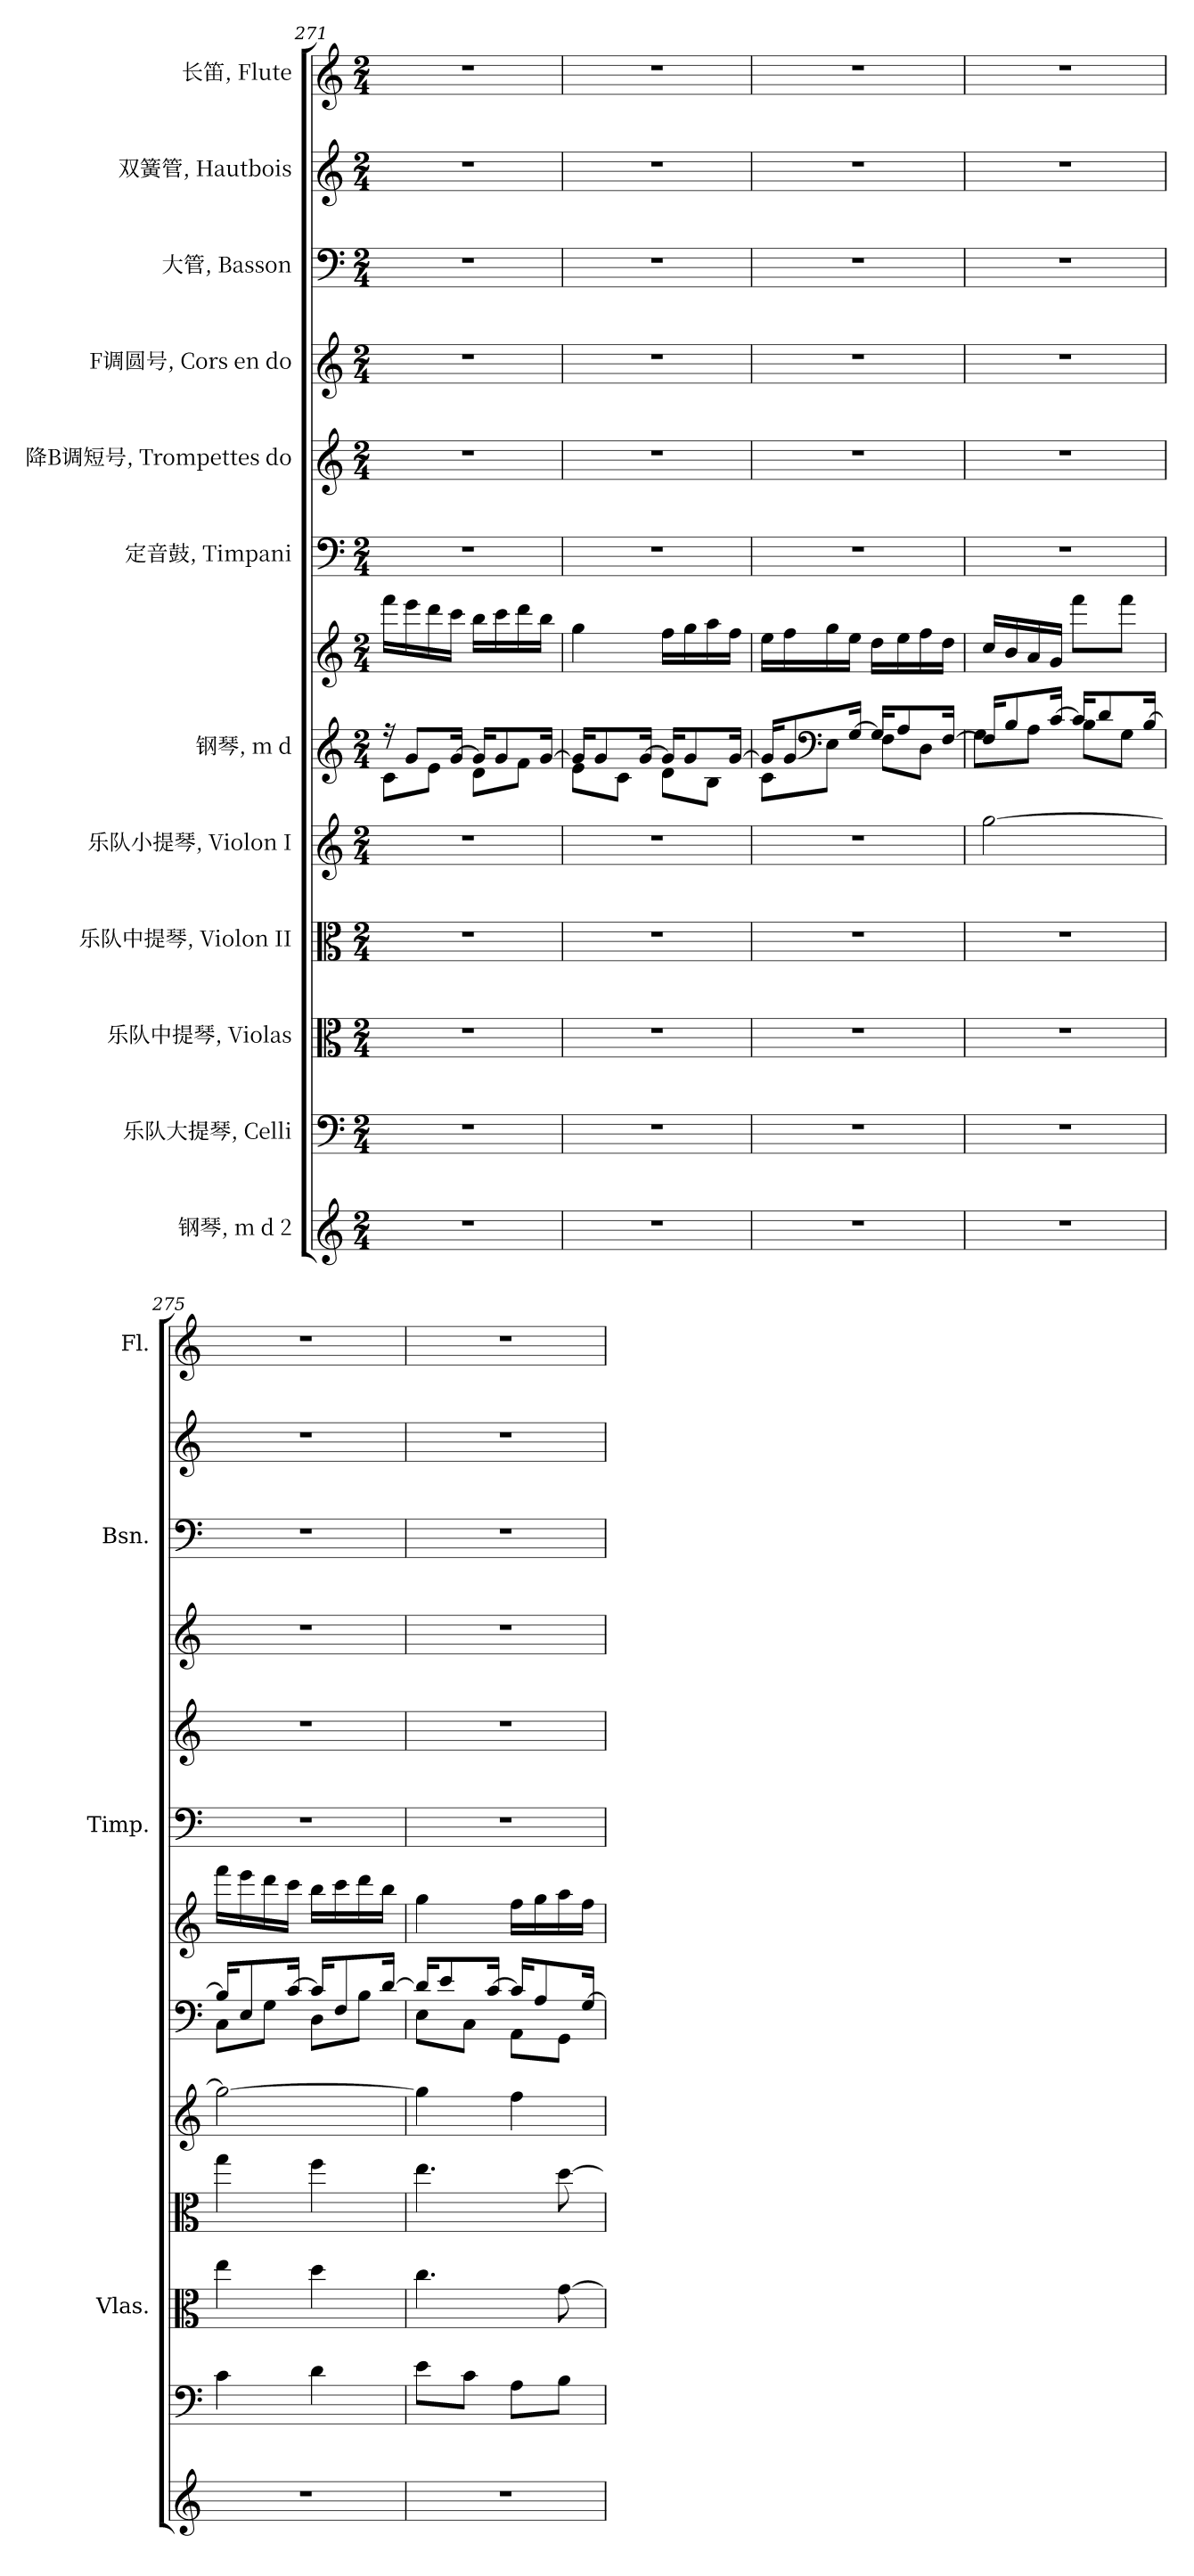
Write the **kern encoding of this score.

**kern	**kern	**kern	**kern	**kern	**kern	**kern	**kern	**kern	**kern	**kern	**kern	**kern
*part12	*part11	*part10	*part9	*part8	*part7	*part7	*part6	*part5	*part4	*part3	*part2	*part1
*staff13	*staff12	*staff11	*staff10	*staff9	*staff8	*staff7	*staff6	*staff5	*staff4	*staff3	*staff2	*staff1
*I"钢琴, m d 2	*I"乐队大提琴, Celli	*I"乐队中提琴, Violas	*I"乐队中提琴, Violon II	*I"乐队小提琴, Violon I	*I"钢琴, m d	*	*I"定音鼓, Timpani	*I"降B调短号, Trompettes do	*I"F调圆号, Cors en do	*I"大管, Basson	*I"双簧管, Hautbois	*I"长笛, Flute
*	*	*I'Vlas.	*	*	*	*	*I'Timp.	*	*	*I'Bsn.	*	*I'Fl.
*clefG2	*clefF4	*clefC3	*clefC3	*clefG2	*clefG2	*clefG2	*clefF4	*clefG2	*clefG2	*clefF4	*clefG2	*clefG2
*	*	*	*	*	*	*	*	*ITrd1c2	*ITrd4c7	*	*	*
*k[]	*k[]	*k[]	*k[]	*k[]	*k[]	*k[]	*k[]	*k[b-e-]	*k[b-]	*k[]	*k[]	*k[]
*M2/4	*M2/4	*M2/4	*M2/4	*M2/4	*M2/4	*M2/4	*M2/4	*M2/4	*M2/4	*M2/4	*M2/4	*M2/4
=271	=271	=271	=271	=271	=271	=271	=271	=271	=271	=271	=271	=271
*	*	*	*	*	*^	*	*	*	*	*	*	*
2r	2r	2r	2r	2r	16r	8c\L	16fff\LL	2r	2r	2r	2r	2r	2r
.	.	.	.	.	8g/L	.	16eee\	.	.	.	.	.	.
.	.	.	.	.	.	8e\J	16ddd\	.	.	.	.	.	.
.	.	.	.	.	[16g/Jk	.	16ccc\JJ	.	.	.	.	.	.
.	.	.	.	.	16g/KL]	8d\L	16bb\LL	.	.	.	.	.	.
.	.	.	.	.	8g/	.	16ccc\	.	.	.	.	.	.
.	.	.	.	.	.	8f\J	16ddd\	.	.	.	.	.	.
.	.	.	.	.	[16g/Jk	.	16bb\JJ	.	.	.	.	.	.
=272	=272	=272	=272	=272	=272	=272	=272	=272	=272	=272	=272	=272	=272
2r	2r	2r	2r	2r	16g/KL]	8e\L	4gg\	2r	2r	2r	2r	2r	2r
.	.	.	.	.	8g/	.	.	.	.	.	.	.	.
.	.	.	.	.	.	8c\J	.	.	.	.	.	.	.
.	.	.	.	.	[16g/Jk	.	.	.	.	.	.	.	.
.	.	.	.	.	16g/KL]	8d\L	16ff\LL	.	.	.	.	.	.
.	.	.	.	.	8g/	.	16gg\	.	.	.	.	.	.
.	.	.	.	.	.	8B\J	16aa\	.	.	.	.	.	.
.	.	.	.	.	[16g/Jk	.	16ff\JJ	.	.	.	.	.	.
=273	=273	=273	=273	=273	=273	=273	=273	=273	=273	=273	=273	=273	=273
2r	2r	2r	2r	2r	16g/KL]	8c\L	16ee\LL	2r	2r	2r	2r	2r	2r
.	.	.	.	.	8g/	.	16ff\	.	.	.	.	.	.
*	*	*	*	*	*clefF4	*	*	*	*	*	*	*	*
.	.	.	.	.	.	8E\J	16gg\	.	.	.	.	.	.
.	.	.	.	.	[16G/Jk	.	16ee\JJ	.	.	.	.	.	.
.	.	.	.	.	16G/KL]	8F\L	16dd\LL	.	.	.	.	.	.
.	.	.	.	.	8A/	.	16ee\	.	.	.	.	.	.
.	.	.	.	.	.	8D\J	16ff\	.	.	.	.	.	.
.	.	.	.	.	[16F/Jk	.	16dd\JJ	.	.	.	.	.	.
!!LO:PB:g=z
=274	=274	=274	=274	=274	=274	=274	=274	=274	=274	=274	=274	=274	=274
2r	2r	2r	2r	[2gg\	16F/KL]	8G\L	16cc/LL	2r	2r	2r	2r	2r	2r
.	.	.	.	.	8B/	.	16b/	.	.	.	.	.	.
.	.	.	.	.	.	8A\J	16a/	.	.	.	.	.	.
.	.	.	.	.	[16c/Jk	.	16g/JJ	.	.	.	.	.	.
.	.	.	.	.	16c/KL]	8B\L	8fff\L	.	.	.	.	.	.
.	.	.	.	.	8d/	.	.	.	.	.	.	.	.
.	.	.	.	.	.	8G\J	8fff\J	.	.	.	.	.	.
.	.	.	.	.	[16B/Jk	.	.	.	.	.	.	.	.
=275	=275	=275	=275	=275	=275	=275	=275	=275	=275	=275	=275	=275	=275
2r	4c\	4ee\	4gg\	2gg\_	16B/KL]	8C\L	16fff\LL	2r	2r	2r	2r	2r	2r
.	.	.	.	.	8E/	.	16eee\	.	.	.	.	.	.
.	.	.	.	.	.	8G\J	16ddd\	.	.	.	.	.	.
.	.	.	.	.	[16c/Jk	.	16ccc\JJ	.	.	.	.	.	.
.	4d\	4dd\	4ff\	.	16c/KL]	8D\L	16bb\LL	.	.	.	.	.	.
.	.	.	.	.	8F/	.	16ccc\	.	.	.	.	.	.
.	.	.	.	.	.	8B\J	16ddd\	.	.	.	.	.	.
.	.	.	.	.	[16d/Jk	.	16bb\JJ	.	.	.	.	.	.
=276	=276	=276	=276	=276	=276	=276	=276	=276	=276	=276	=276	=276	=276
2r	8e\L	4.cc\	4.ee\	4gg\]	16d/KL]	8E\L	4gg\	2r	2r	2r	2r	2r	2r
.	.	.	.	.	8e/	.	.	.	.	.	.	.	.
.	8c\J	.	.	.	.	8C\J	.	.	.	.	.	.	.
.	.	.	.	.	[16c/Jk	.	.	.	.	.	.	.	.
.	8A\L	.	.	4ff\	16c/KL]	8AA\L	16ff\LL	.	.	.	.	.	.
.	.	.	.	.	8A/	.	16gg\	.	.	.	.	.	.
.	8B\J	[8g\	[8dd\	.	.	8GG\J	16aa\	.	.	.	.	.	.
.	.	.	.	.	[16G/Jk	.	16ff\JJ	.	.	.	.	.	.
*	*	*	*	*	*v	*v	*	*	*	*	*	*	*
=	=	=	=	=	=	=	=	=	=	=	=	=
*-	*-	*-	*-	*-	*-	*-	*-	*-	*-	*-	*-	*-
